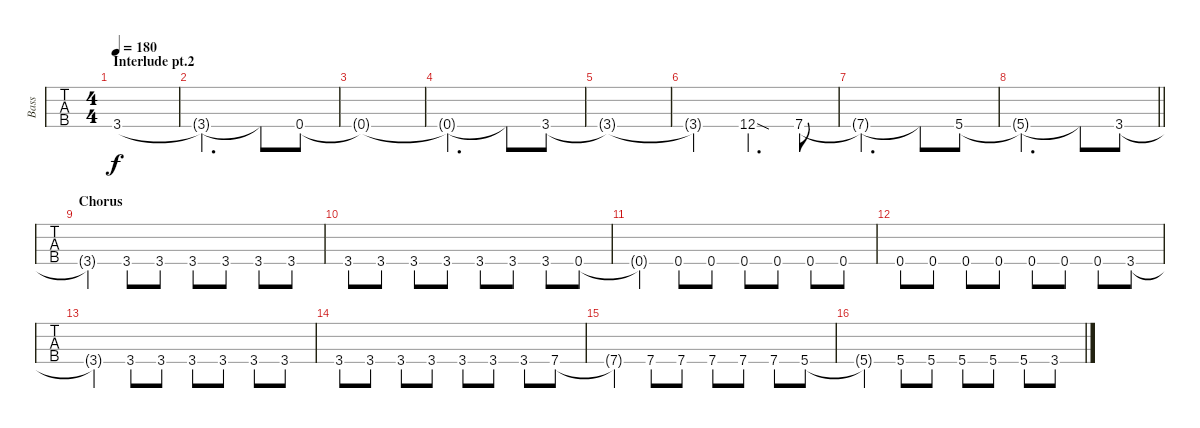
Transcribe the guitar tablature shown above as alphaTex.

\track ("Bass" "Bass") {instrument electricbassfinger}
\staff {tabs}
\tuning (F2 C2 G1 C1) {hide}
\ts (4 4)
\section ("" "Interlude pt.2")
\tempo 180
\clef f4
\ks c
3.4{t}.1{dy f} |
3.4{t}.2{d} 3.4{t}.8 0.4.8 |
0.4{t}.1 |
0.4{t}.2{d} 0.4{t}.8 3.4.8 |
3.4{t}.1 |
3.4{t}.2 12.4{sod}.4{d} 7.4.8 |
7.4{t}.2{d} 7.4{t}.8 5.4.8 |
\barLineRight lightlight
5.4{t}.2{d} 5.4{t}.8 3.4.8 |
\section ("" "Chorus")
3.4{t}.4 3.4.8 3.4.8 3.4.8 3.4.8 3.4.8 3.4.8 |
3.4.8 3.4.8 3.4.8 3.4.8 3.4.8 3.4.8 3.4.8 0.4.8 |
0.4{t}.4 0.4.8 0.4.8 0.4.8 0.4.8 0.4.8 0.4.8 |
0.4.8 0.4.8 0.4.8 0.4.8 0.4.8 0.4.8 0.4.8 3.4.8 |
3.4{t}.4 3.4.8 3.4.8 3.4.8 3.4.8 3.4.8 3.4.8 |
3.4.8 3.4.8 3.4.8 3.4.8 3.4.8 3.4.8 3.4.8 7.4.8 |
7.4{t}.4 7.4.8 7.4.8 7.4.8 7.4.8 7.4.8 5.4.8 |
5.4{t}.4 5.4.8 5.4.8 5.4.8 5.4.8 5.4.8 3.4.8
